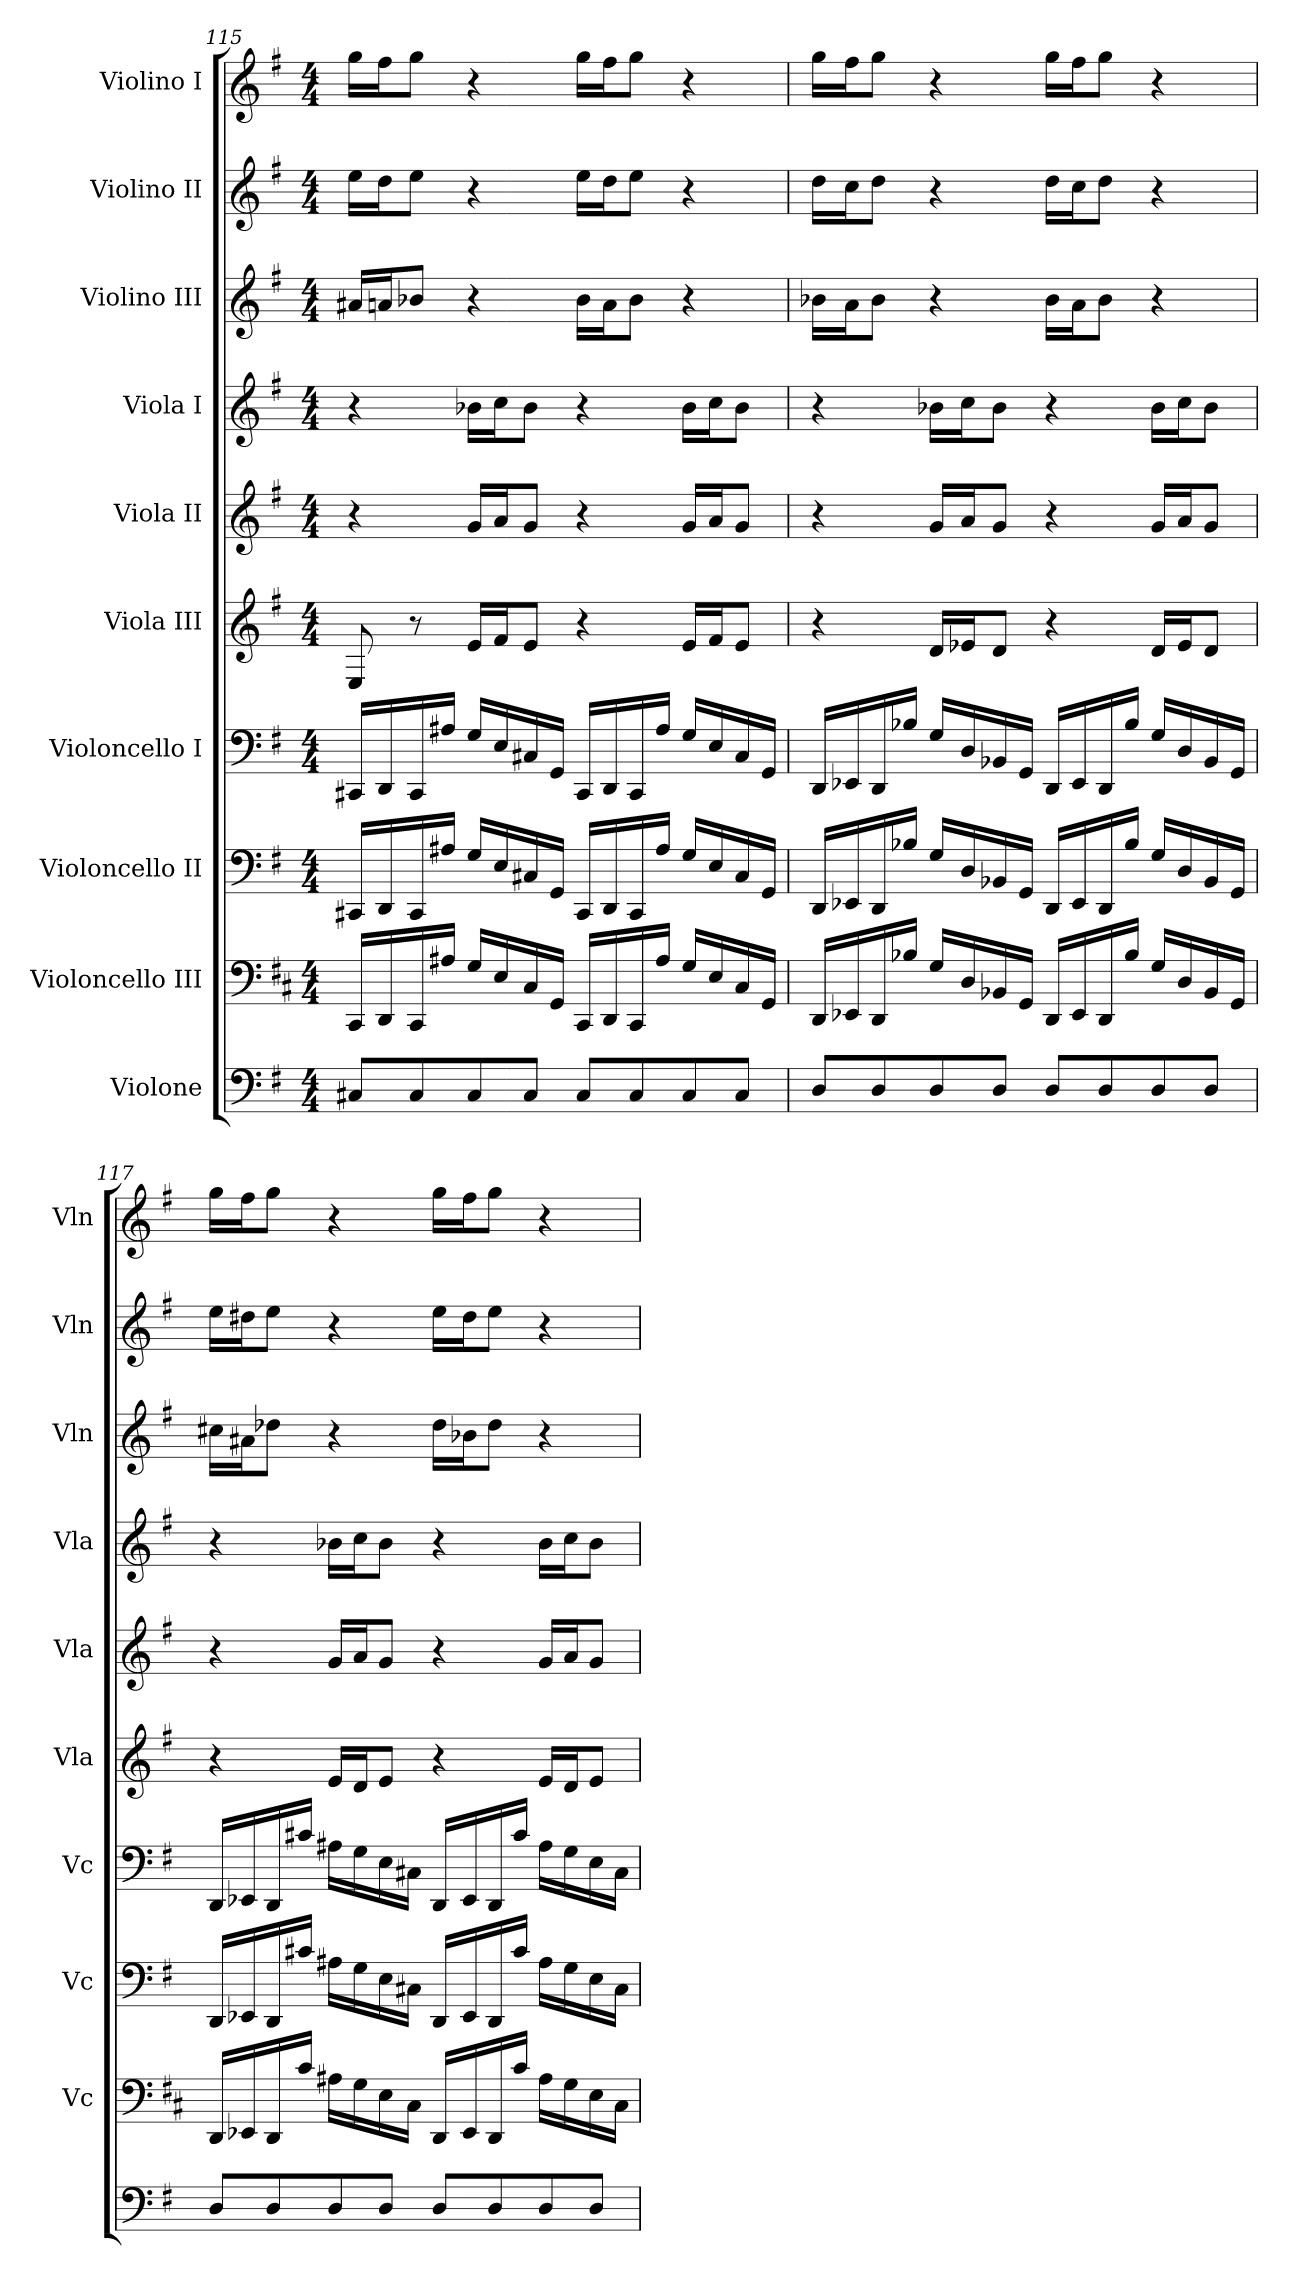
**kern	**kern	**kern	**kern	**kern	**kern	**kern	**kern	**kern	**kern
*part10	*part9	*part8	*part7	*part6	*part5	*part4	*part3	*part2	*part1
*staff10	*staff9	*staff8	*staff7	*staff6	*staff5	*staff4	*staff3	*staff2	*staff1
*I"Violone	*I"Violoncello III	*I"Violoncello  II	*I"Violoncello   I	*I"Viola       III	*I"Viola        II	*I"Viola         I	*I"Violino     III	*I"Violino      II	*I"Violino       I
*	*I'Vc	*I'Vc	*I'Vc	*I'Vla	*I'Vla	*I'Vla	*I'Vln	*I'Vln	*I'Vln
*clefF4	*clefF4	*clefF4	*clefF4	*clefG2	*clefG2	*clefG2	*clefG2	*clefG2	*clefG2
*ITrd7c12	*	*	*	*	*	*	*	*	*
*k[f#]	*k[f#c#]	*k[f#]	*k[f#]	*k[f#]	*k[f#]	*k[f#]	*k[f#]	*k[f#]	*k[f#]
*G:	*D:	*G:	*G:	*G:	*G:	*G:	*G:	*G:	*G:
*M4/4	*M4/4	*M4/4	*M4/4	*M4/4	*M4/4	*M4/4	*M4/4	*M4/4	*M4/4
=115	=115	=115	=115	=115	=115	=115	=115	=115	=115
8CC#X/L	16CC#/LL	16CC#X/LL	16CC#X/LL	8E/	4r	4r	16a#X/LL	16ee\LL	16gg\LL
.	16DD/	16DD/	16DD/	.	.	.	16an/J	16dd\J	16ff#\J
8CC#/	16CC#/	16CC#/	16CC#/	8r	.	.	8b-X/J	8ee\J	8gg\J
.	16A#X/JJ	16A#X/JJ	16A#X/JJ	.	.	.	.	.	.
8CC#/	16G/LL	16G/LL	16G/LL	16e/LL	16g/LL	16b-X\LL	4r	4r	4r
.	16E/	16E/	16E/	16f#/J	16a/J	16cc\J	.	.	.
8CC#/J	16C#/	16C#X/	16C#X/	8e/J	8g/J	8b-\J	.	.	.
.	16GG/JJ	16GG/JJ	16GG/JJ	.	.	.	.	.	.
8CC#/L	16CC#/LL	16CC#/LL	16CC#/LL	4r	4r	4r	16b-\LL	16ee\LL	16gg\LL
.	16DD/	16DD/	16DD/	.	.	.	16a\J	16dd\J	16ff#\J
8CC#/	16CC#/	16CC#/	16CC#/	.	.	.	8b-\J	8ee\J	8gg\J
.	16A#/JJ	16A#/JJ	16A#/JJ	.	.	.	.	.	.
8CC#/	16G/LL	16G/LL	16G/LL	16e/LL	16g/LL	16b-\LL	4r	4r	4r
.	16E/	16E/	16E/	16f#/J	16a/J	16cc\J	.	.	.
8CC#/J	16C#/	16C#/	16C#/	8e/J	8g/J	8b-\J	.	.	.
.	16GG/JJ	16GG/JJ	16GG/JJ	.	.	.	.	.	.
!!LO:PB:g=z
=116	=116	=116	=116	=116	=116	=116	=116	=116	=116
8DD/L	16DD/LL	16DD/LL	16DD/LL	4r	4r	4r	16b-X\LL	16dd\LL	16gg\LL
.	16EE-X/	16EE-X/	16EE-X/	.	.	.	16a\J	16cc\J	16ff#\J
8DD/	16DD/	16DD/	16DD/	.	.	.	8b-\J	8dd\J	8gg\J
.	16B-X/JJ	16B-X/JJ	16B-X/JJ	.	.	.	.	.	.
8DD/	16G/LL	16G/LL	16G/LL	16d/LL	16g/LL	16b-X\LL	4r	4r	4r
.	16D/	16D/	16D/	16e-X/J	16a/J	16cc\J	.	.	.
8DD/J	16BB-X/	16BB-X/	16BB-X/	8d/J	8g/J	8b-\J	.	.	.
.	16GG/JJ	16GG/JJ	16GG/JJ	.	.	.	.	.	.
8DD/L	16DD/LL	16DD/LL	16DD/LL	4r	4r	4r	16b-\LL	16dd\LL	16gg\LL
.	16EE-/	16EE-/	16EE-/	.	.	.	16a\J	16cc\J	16ff#\J
8DD/	16DD/	16DD/	16DD/	.	.	.	8b-\J	8dd\J	8gg\J
.	16B-/JJ	16B-/JJ	16B-/JJ	.	.	.	.	.	.
8DD/	16G/LL	16G/LL	16G/LL	16d/LL	16g/LL	16b-\LL	4r	4r	4r
.	16D/	16D/	16D/	16e-/J	16a/J	16cc\J	.	.	.
8DD/J	16BB-/	16BB-/	16BB-/	8d/J	8g/J	8b-\J	.	.	.
.	16GG/JJ	16GG/JJ	16GG/JJ	.	.	.	.	.	.
=117	=117	=117	=117	=117	=117	=117	=117	=117	=117
8DD/L	16DD/LL	16DD/LL	16DD/LL	4r	4r	4r	16cc#X\LL	16ee\LL	16gg\LL
.	16EE-X/	16EE-X/	16EE-X/	.	.	.	16a#X\J	16dd#X\J	16ff#\J
8DD/	16DD/	16DD/	16DD/	.	.	.	8dd-X\J	8ee\J	8gg\J
.	16c#/JJ	16c#X/JJ	16c#X/JJ	.	.	.	.	.	.
8DD/	16A#X\LL	16A#X\LL	16A#X\LL	16e/LL	16g/LL	16b-X\LL	4r	4r	4r
.	16G\	16G\	16G\	16d/J	16a/J	16cc\J	.	.	.
8DD/J	16E\	16E\	16E\	8e/J	8g/J	8b-\J	.	.	.
.	16C#\JJ	16C#X\JJ	16C#X\JJ	.	.	.	.	.	.
8DD/L	16DD/LL	16DD/LL	16DD/LL	4r	4r	4r	16dd-\LL	16ee\LL	16gg\LL
.	16EE-/	16EE-/	16EE-/	.	.	.	16b-X\J	16dd#\J	16ff#\J
8DD/	16DD/	16DD/	16DD/	.	.	.	8dd-\J	8ee\J	8gg\J
.	16c#/JJ	16c#/JJ	16c#/JJ	.	.	.	.	.	.
8DD/	16A#\LL	16A#\LL	16A#\LL	16e/LL	16g/LL	16b-\LL	4r	4r	4r
.	16G\	16G\	16G\	16d/J	16a/J	16cc\J	.	.	.
8DD/J	16E\	16E\	16E\	8e/J	8g/J	8b-\J	.	.	.
.	16C#\JJ	16C#\JJ	16C#\JJ	.	.	.	.	.	.
=	=	=	=	=	=	=	=	=	=
*-	*-	*-	*-	*-	*-	*-	*-	*-	*-
